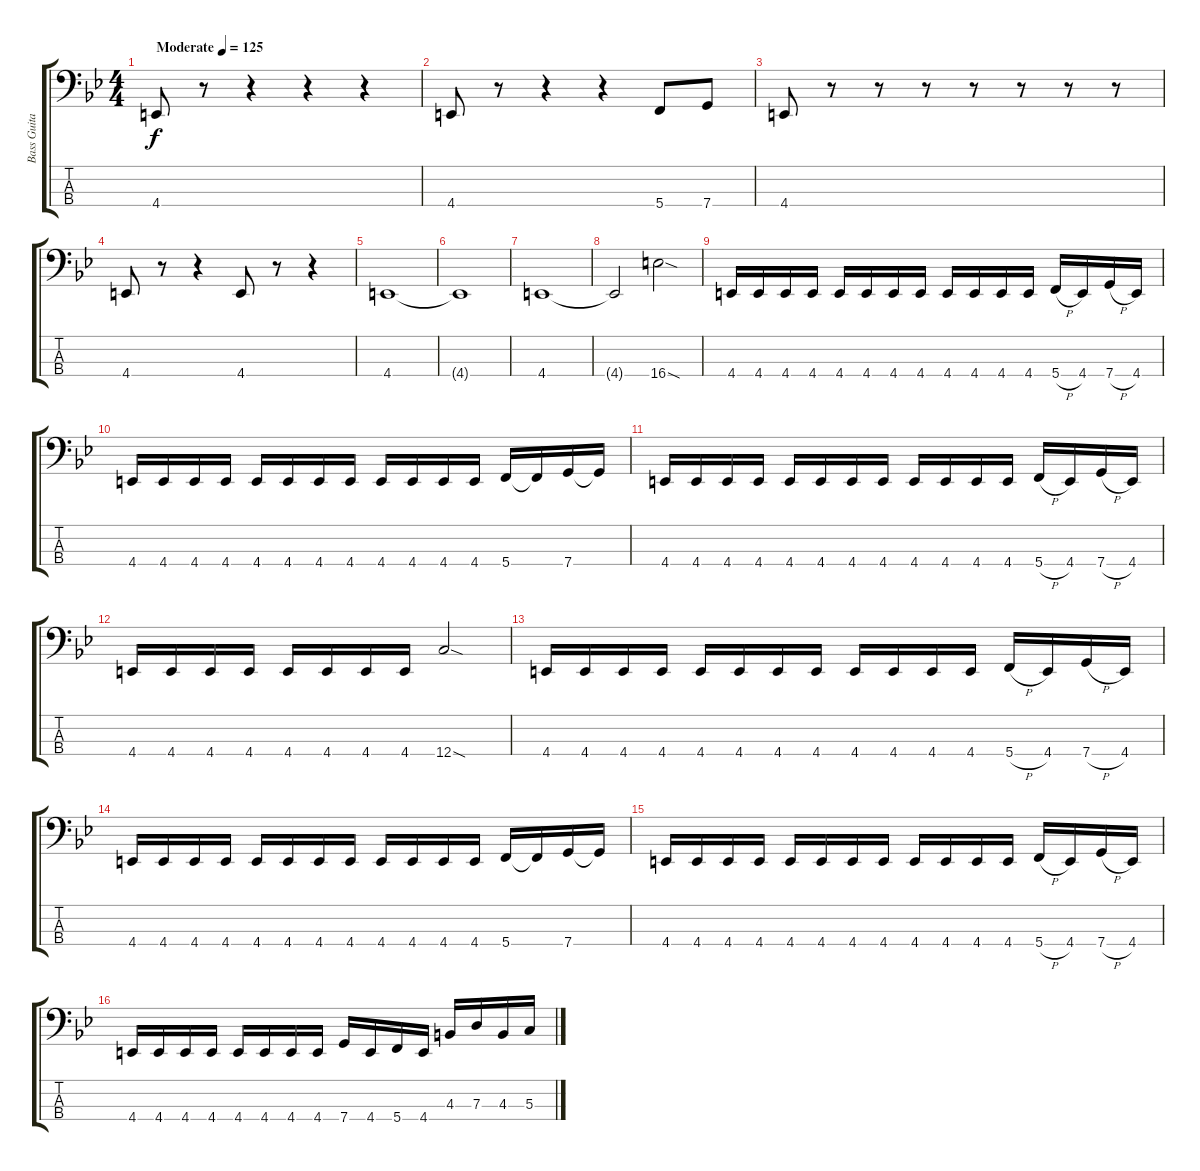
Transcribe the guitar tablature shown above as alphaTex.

\track ("Bass Guitar" "Bass Guita") {instrument electricbasspick}
\staff {score tabs}
\tuning (F2 C2 G1 C1) {hide}
\ts (4 4)
\tempo (125 "Moderate")
\clef f4
\ks bb
4.4.8{dy f instrument electricbasspick} r.8 r.4 r.4 r.4 |
4.4.8 r.8 r.4 r.4 5.4.8 7.4.8 |
4.4.8 r.8 r.8 r.8 r.8 r.8 r.8 r.8 |
4.4.8 r.8 r.4 4.4.8 r.8 r.4 |
4.4.1 |
4.4{t}.1 |
4.4.1 |
4.4{t}.2 16.4{sod}.2 |
4.4.16 4.4.16 4.4.16 4.4.16 4.4.16 4.4.16 4.4.16 4.4.16 4.4.16 4.4.16 4.4.16 4.4.16 5.4{h}.16 4.4.16 7.4{h}.16 4.4.16 |
4.4.16 4.4.16 4.4.16 4.4.16 4.4.16 4.4.16 4.4.16 4.4.16 4.4.16 4.4.16 4.4.16 4.4.16 5.4.16 5.4{t}.16 7.4.16 7.4{t}.16 |
4.4.16 4.4.16 4.4.16 4.4.16 4.4.16 4.4.16 4.4.16 4.4.16 4.4.16 4.4.16 4.4.16 4.4.16 5.4{h}.16 4.4.16 7.4{h}.16 4.4.16 |
4.4.16 4.4.16 4.4.16 4.4.16 4.4.16 4.4.16 4.4.16 4.4.16 12.4{sod}.2 |
4.4.16 4.4.16 4.4.16 4.4.16 4.4.16 4.4.16 4.4.16 4.4.16 4.4.16 4.4.16 4.4.16 4.4.16 5.4{h}.16 4.4.16 7.4{h}.16 4.4.16 |
4.4.16 4.4.16 4.4.16 4.4.16 4.4.16 4.4.16 4.4.16 4.4.16 4.4.16 4.4.16 4.4.16 4.4.16 5.4.16 5.4{t}.16 7.4.16 7.4{t}.16 |
4.4.16 4.4.16 4.4.16 4.4.16 4.4.16 4.4.16 4.4.16 4.4.16 4.4.16 4.4.16 4.4.16 4.4.16 5.4{h}.16 4.4.16 7.4{h}.16 4.4.16 |
4.4.16 4.4.16 4.4.16 4.4.16 4.4.16 4.4.16 4.4.16 4.4.16 7.4.16 4.4.16 5.4.16 4.4.16 4.3.16 7.3.16 4.3.16 5.3.16
